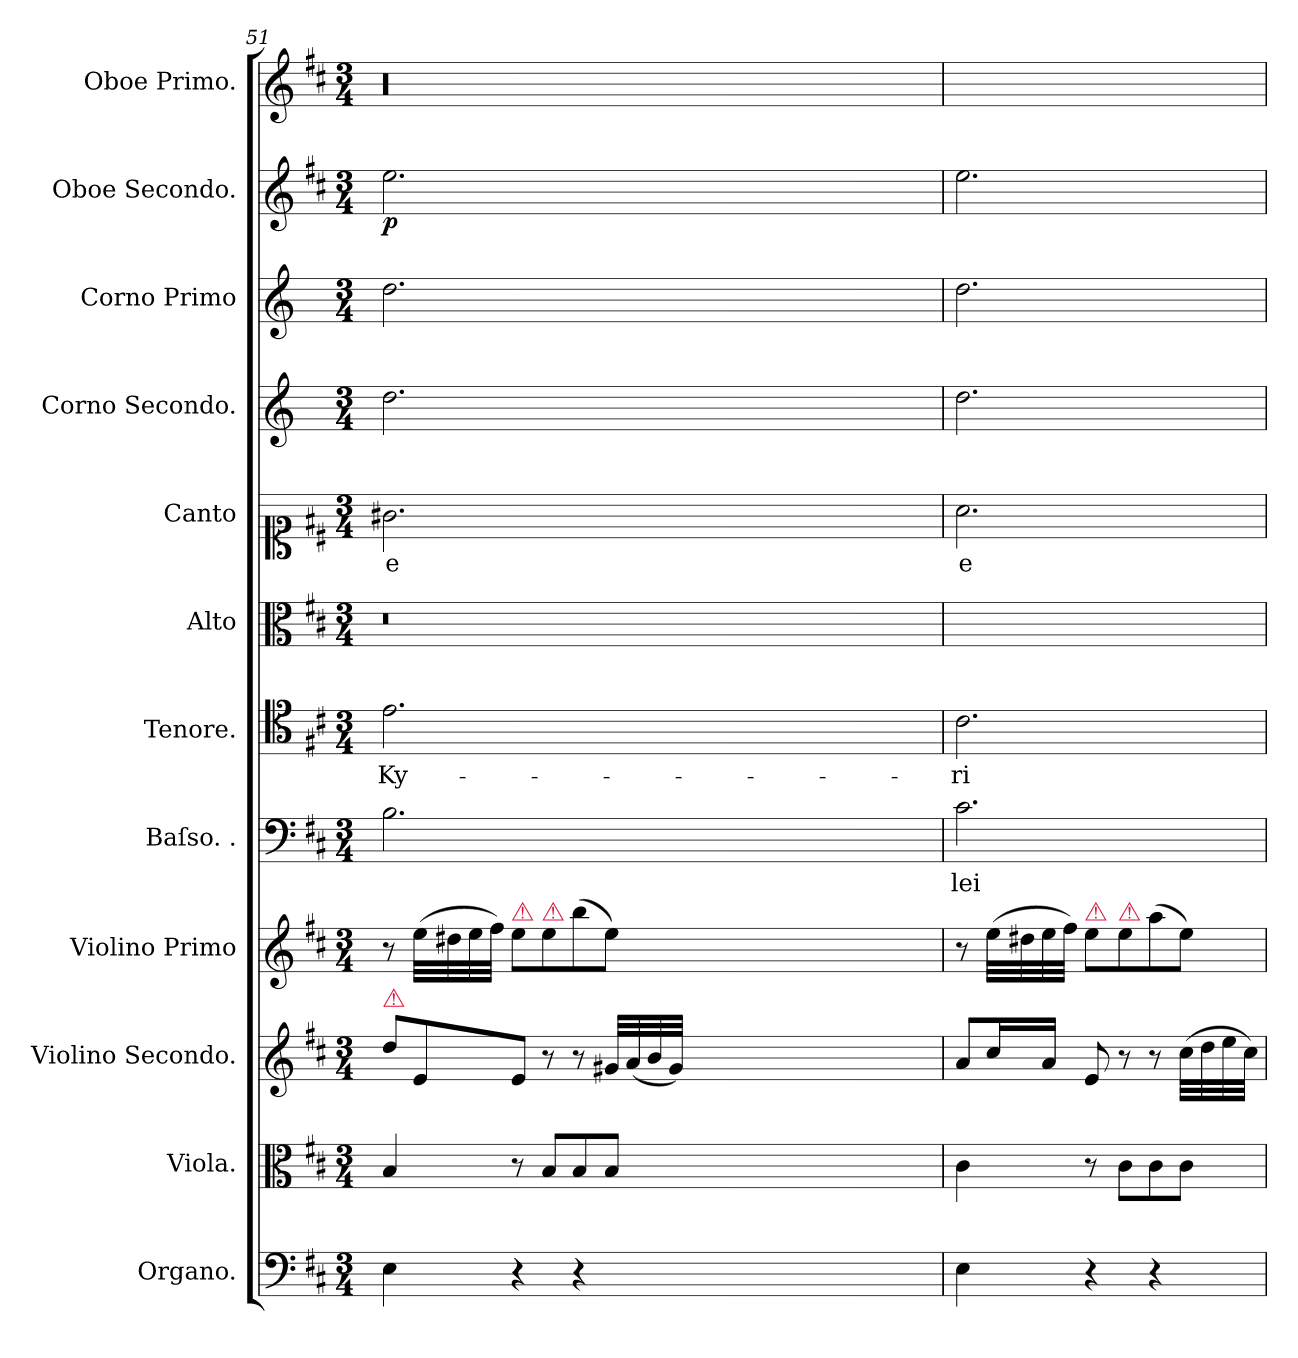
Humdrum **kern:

**kern	**kern	**kern	**kern	**kern	**text	**kern	**text	**kern	**kern	**text	**kern	**kern	**kern	**dynam	**kern
*part12	*part11	*part10	*part9	*part8	*part8	*part7	*part7	*part6	*part5	*part5	*part4	*part3	*part2	*part2	*part1
*staff12	*staff11	*staff10	*staff9	*staff8	*staff8	*staff7	*staff7	*staff6	*staff5	*staff5	*staff4	*staff3	*staff2	*staff2	*staff1
*I"Organo.	*I"Viola.	*I"Violino Secondo.	*I"Violino Primo	*I"Baſso. .	*	*I"Tenore.	*	*I"Alto	*I"Canto	*	*I"Corno Secondo.	*I"Corno Primo	*I"Oboe Secondo.	*	*I"Oboe Primo.
*I'org	*I'vla	*I'vl 2	*I'vl 1	*I'B	*	*I'T	*	*I'A	*	*	*I'cor 2	*I'cor 1	*I'ob 2	*	*I'ob 1
*clefF4	*clefC3	*clefG2	*clefG2	*clefF4	*	*clefC4	*	*clefC3	*clefC1	*	*clefG2	*clefG2	*clefG2	*	*clefG2
*	*	*	*	*	*	*	*	*	*	*	*ITrd6c10	*ITrd6c10	*	*	*
*k[f#c#]	*k[f#c#]	*k[f#c#]	*k[f#c#]	*k[f#c#]	*	*k[f#c#]	*	*k[f#c#]	*k[f#c#]	*	*k[f#c#]	*k[f#c#]	*k[f#c#]	*	*k[f#c#]
*M3/4	*M3/4	*M3/4	*M3/4	*M3/4	*	*M3/4	*	*M3/4	*M3/4	*	*M3/4	*M3/4	*M3/4	*	*M3/4
=51	=51	=51	=51	=51	=51	=51	=51	=51	=51	=51	=51	=51	=51	=51	=51
!	!	!LO:TX:a:color=crimson:t=⚠	!	!	!	!	!	!	!	!	!	!	!	!	!
!	!	!	!	!	!	!	!	!LO:N:vis=0	!	!	!	!	!	!	!LO:N:vis=00
4E\	4B/	8dd\L	8r	2.B\	.	2.e\	Ky-	1.r	2.g#X\	-e	2.e\	2.e\	2.ee\	p	0.r
.	.	8e/	(>32ee\LLL	.	.	.	.	.	.	.	.	.	.	.	.
.	.	.	32dd#X\	.	.	.	.	.	.	.	.	.	.	.	.
.	.	.	32ee\	.	.	.	.	.	.	.	.	.	.	.	.
.	.	.	32ff#\JJJ)	.	.	.	.	.	.	.	.	.	.	.	.
!	!	!	!LO:TX:a:color=crimson:t=⚠	!	!	!	!	!	!	!	!	!	!	!	!
4r	8r	8e/J	8ee\L	.	.	.	.	.	.	.	.	.	.	.	.
!	!	!	!LO:TX:a:color=crimson:t=⚠	!	!	!	!	!	!	!	!	!	!	!	!
.	8B/L	8r	8ee\	.	.	.	.	.	.	.	.	.	.	.	.
4r	8B/	8r	(>8bb\	.	.	.	.	.	.	.	.	.	.	.	.
.	8B/J	32g#X/LLL	8ee\J)	.	.	.	.	.	.	.	.	.	.	.	.
.	.	(<32a/	.	.	.	.	.	.	.	.	.	.	.	.	.
.	.	32b/	.	.	.	.	.	.	.	.	.	.	.	.	.
.	.	32g#/JJJ)	.	.	.	.	.	.	.	.	.	.	.	.	.
0ryy	0ryy	0ryy	0ryy	0ryy	.	0ryy	.	.	0ryy	.	0ryy	0ryy	0ryy	.	.
.	.	.	.	.	.	.	.	1.ryy	.	.	.	.	.	.	.
4ryy	4ryy	4ryy	4ryy	4ryy	.	4ryy	.	.	4ryy	.	4ryy	4ryy	4ryy	.	.
=52	=52	=52	=52	=52	=52	=52	=52	=52	=52	=52	=52	=52	=52	=52	=52
4E\	4c#\	8a/L	8r	2.c#\	-lei-	2.c#\	-ri-	2.ryy	2.a\	e-	2.e\	2.e\	2.ee\	.	2.ryy
.	.	16cc#/L	(>32ee\LLL	.	.	.	.	.	.	.	.	.	.	.	.
.	.	.	32dd#X\	.	.	.	.	.	.	.	.	.	.	.	.
.	.	16a/JJ	32ee\	.	.	.	.	.	.	.	.	.	.	.	.
.	.	.	32ff#\JJJ)	.	.	.	.	.	.	.	.	.	.	.	.
!	!	!	!LO:TX:a:color=crimson:t=⚠	!	!	!	!	!	!	!	!	!	!	!	!
4r	8r	8e/	8ee\L	.	.	.	.	.	.	.	.	.	.	.	.
!	!	!	!LO:TX:a:color=crimson:t=⚠	!	!	!	!	!	!	!	!	!	!	!	!
.	8c#\L	8r	8ee\	.	.	.	.	.	.	.	.	.	.	.	.
4r	8c#\	8r	(>8aa\	.	.	.	.	.	.	.	.	.	.	.	.
.	8c#\J	(>32cc#\LLL	8ee\J)	.	.	.	.	.	.	.	.	.	.	.	.
.	.	32dd\	.	.	.	.	.	.	.	.	.	.	.	.	.
.	.	32ee\	.	.	.	.	.	.	.	.	.	.	.	.	.
.	.	32cc#\JJJ)	.	.	.	.	.	.	.	.	.	.	.	.	.
=	=	=	=	=	=	=	=	=	=	=	=	=	=	=	=
*-	*-	*-	*-	*-	*-	*-	*-	*-	*-	*-	*-	*-	*-	*-	*-
